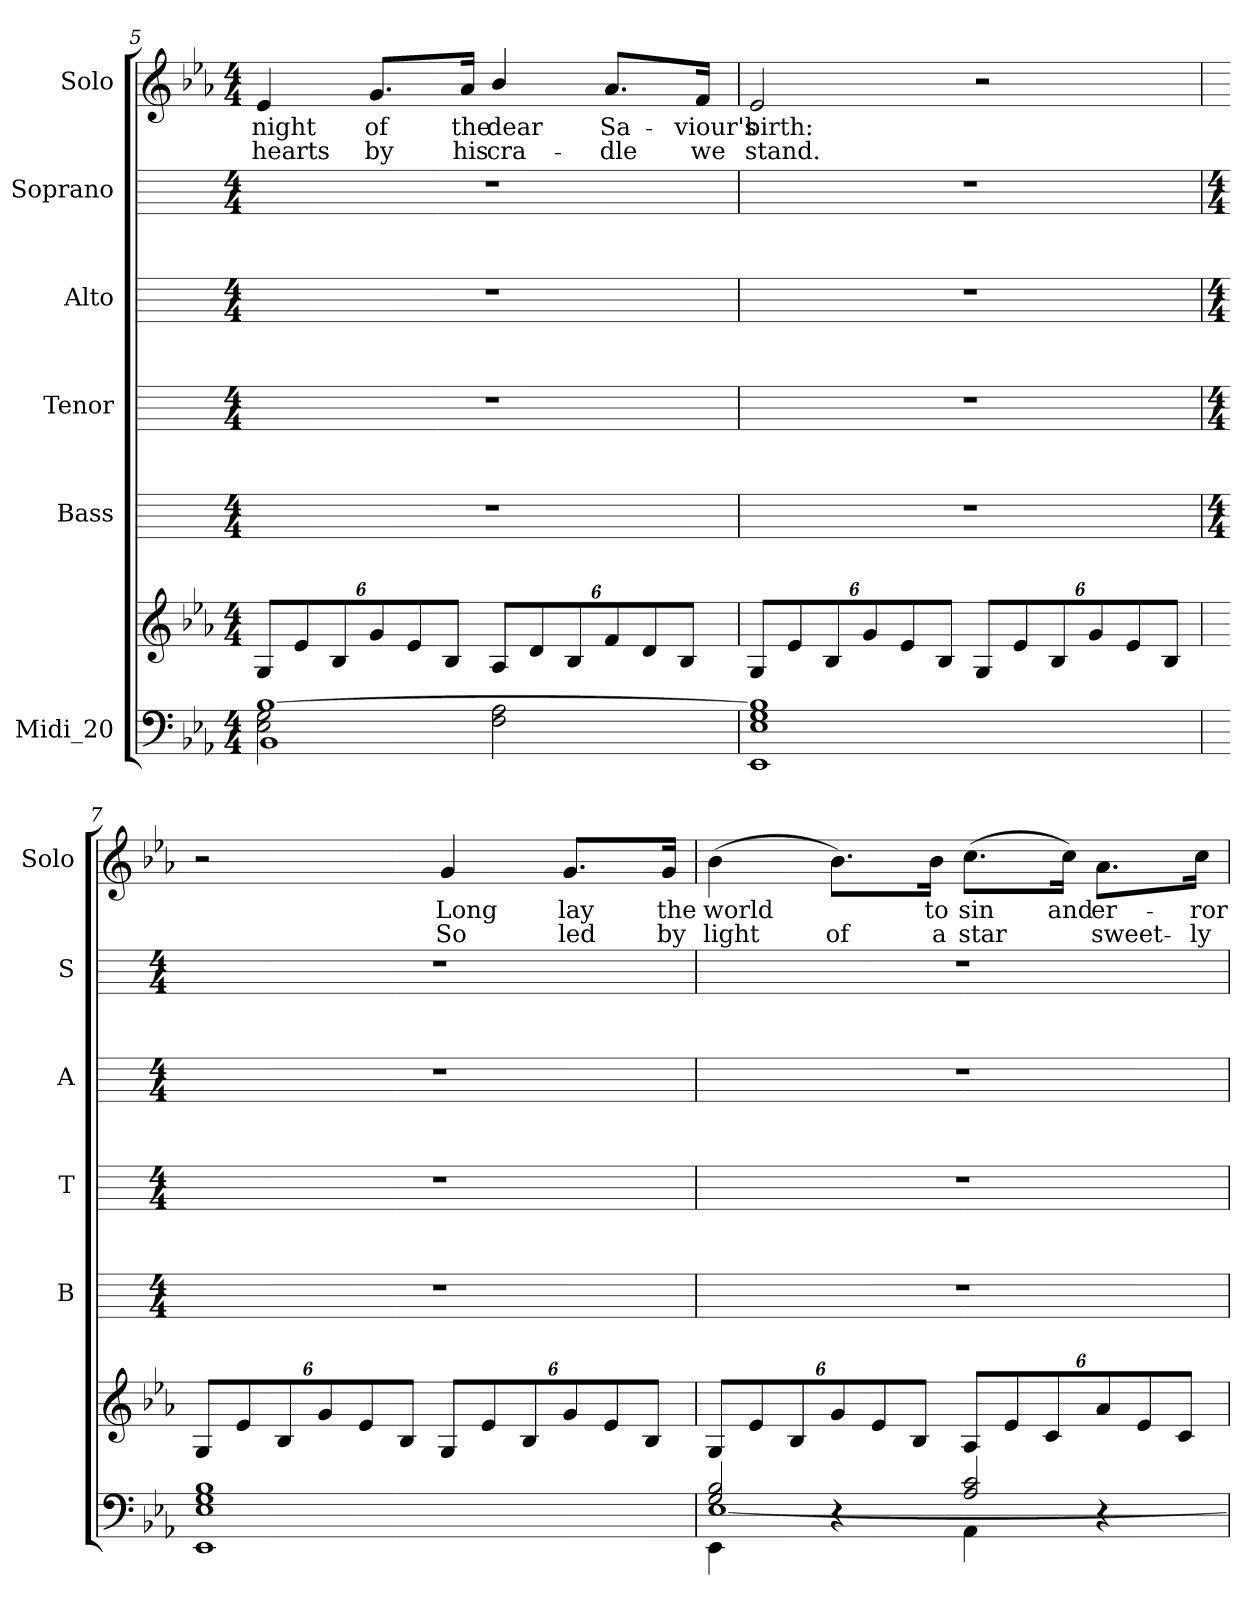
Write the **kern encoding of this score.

**kern	**kern	**kern	**kern	**kern	**kern	**kern	**text	**text
*part6	*part6	*part5	*part4	*part3	*part2	*part1	*part1	*part1
*staff7	*staff6	*staff5	*staff4	*staff3	*staff2	*staff1	*staff1	*staff1
*I"Midi_20	*	*I"Bass	*I"Tenor	*I"Alto	*I"Soprano	*I"Solo	*	*
*	*	*I'B	*I'T	*I'A	*I'S	*I'Solo	*	*
*clefF4	*clefG2	*	*	*	*	*clefG2	*	*
*k[b-e-a-]	*k[b-e-a-]	*	*	*	*	*k[b-e-a-]	*	*
*E-:	*E-:	*	*	*	*	*E-:	*	*
*M4/4	*M4/4	*M4/4	*M4/4	*M4/4	*M4/4	*M4/4	*	*
=5	=5	=5	=5	=5	=5	=5	=5	=5
*^	*	*	*	*	*	*	*	*
*	*^	*	*	*	*	*	*	*	*
!	!	!	!	!	!	!	!	!	!LO:LY:b	!LO:LY:b
[1B-/	2E-\ 2G\	1BB-\	12GL	1r	1r	1r	1r	4e-	night	hearts
.	.	.	12e-	.	.	.	.	.	.	.
.	.	.	12B-	.	.	.	.	.	.	.
!	!	!	!	!	!	!	!	!	!LO:LY:b	!LO:LY:b
.	.	.	12g	.	.	.	.	8.g/L	of	by
.	.	.	12e-	.	.	.	.	.	.	.
.	.	.	12B-J	.	.	.	.	.	.	.
!	!	!	!	!	!	!	!	!	!LO:LY:b	!LO:LY:b
.	.	.	.	.	.	.	.	16a-/Jk	the	his
!	!	!	!	!	!	!	!	!	!LO:LY:b	!LO:LY:b
.	2F\ 2A-\	.	12A-L	.	.	.	.	4b-/	dear	cra-
.	.	.	12d	.	.	.	.	.	.	.
.	.	.	12B-	.	.	.	.	.	.	.
!	!	!	!	!	!	!	!	!	!LO:LY:b	!LO:LY:b
.	.	.	12f	.	.	.	.	8.a-/L	-Sa-	-dle
.	.	.	12d	.	.	.	.	.	.	.
.	.	.	12B-J	.	.	.	.	.	.	.
!	!	!	!	!	!	!	!	!	!LO:LY:b	!LO:LY:b
.	.	.	.	.	.	.	.	16f/Jk	viour's	we
=6	=6	=6	=6	=6	=6	=6	=6	=6	=6	=6
!	!	!	!	!	!	!	!	!	!LO:LY:b	!LO:LY:b
1B-/]	1E-\ 1G\	1EE-\	12GL	1r	1r	1r	1r	2e-	birth:	stand.
.	.	.	12e-	.	.	.	.	.	.	.
.	.	.	12B-	.	.	.	.	.	.	.
.	.	.	12g	.	.	.	.	.	.	.
.	.	.	12e-	.	.	.	.	.	.	.
.	.	.	12B-J	.	.	.	.	.	.	.
.	.	.	12GL	.	.	.	.	2r	.	.
.	.	.	12e-	.	.	.	.	.	.	.
.	.	.	12B-	.	.	.	.	.	.	.
.	.	.	12g	.	.	.	.	.	.	.
.	.	.	12e-	.	.	.	.	.	.	.
.	.	.	12B-J	.	.	.	.	.	.	.
!!LO:LB:g=z
=7	=7	=7	=7	=7	=7	=7	=7	=7	=7	=7
*	*	*	*	*M4/4	*M4/4	*M4/4	*M4/4	*	*	*
1E-/ 1G/ 1B-/	1ryy	1EE-\	12GL	1r	1r	1r	1r	2r	.	.
.	.	.	12e-	.	.	.	.	.	.	.
.	.	.	12B-	.	.	.	.	.	.	.
.	.	.	12g	.	.	.	.	.	.	.
.	.	.	12e-	.	.	.	.	.	.	.
.	.	.	12B-J	.	.	.	.	.	.	.
!	!	!	!	!	!	!	!	!	!LO:LY:b	!LO:LY:b
.	.	.	12GL	.	.	.	.	4g	Long	So
.	.	.	12e-	.	.	.	.	.	.	.
.	.	.	12B-	.	.	.	.	.	.	.
!	!	!	!	!	!	!	!	!	!LO:LY:b	!LO:LY:b
.	.	.	12g	.	.	.	.	8.g/L	lay	led
.	.	.	12e-	.	.	.	.	.	.	.
.	.	.	12B-J	.	.	.	.	.	.	.
!	!	!	!	!	!	!	!	!	!LO:LY:b	!LO:LY:b
.	.	.	.	.	.	.	.	16g/Jk	the	by
=8	=8	=8	=8	=8	=8	=8	=8	=8	=8	=8
!	!	!	!	!	!	!	!	!	!LO:LY:b	!LO:LY:b
2G/ 2B-/	[1E-\	4EE-\	12GL	1r	1r	1r	1r	(>4b-	world	light
.	.	.	12e-	.	.	.	.	.	.	.
.	.	.	12B-	.	.	.	.	.	.	.
!	!	!	!	!	!	!	!	!	!	!LO:LY:b
.	.	4r	12g	.	.	.	.	8.b-\L)	.	of
.	.	.	12e-	.	.	.	.	.	.	.
.	.	.	12B-J	.	.	.	.	.	.	.
!	!	!	!	!	!	!	!	!	!LO:LY:b	!LO:LY:b
.	.	.	.	.	.	.	.	16b-\Jk	to	a
!	!	!	!	!	!	!	!	!	!LO:LY:b	!LO:LY:b
2A-/ 2c/	.	4AA-\	12A-L	.	.	.	.	(>8.cc\L	sin	star
.	.	.	12e-	.	.	.	.	.	.	.
.	.	.	12c	.	.	.	.	.	.	.
!	!	!	!	!	!	!	!	!	!LO:LY:b	!
.	.	.	.	.	.	.	.	16cc\Jk)	and	.
!	!	!	!	!	!	!	!	!	!LO:LY:b	!LO:LY:b
.	.	4r	12a-	.	.	.	.	8.a-\L	er-	-sweet-
.	.	.	12e-	.	.	.	.	.	.	.
.	.	.	12cJ	.	.	.	.	.	.	.
!	!	!	!	!	!	!	!	!	!LO:LY:b	!LO:LY:b
.	.	.	.	.	.	.	.	16cc\Jk	-ror	ly
*v	*v	*v	*	*	*	*	*	*	*	*
=	=	=	=	=	=	=	=	=
*-	*-	*-	*-	*-	*-	*-	*-	*-
